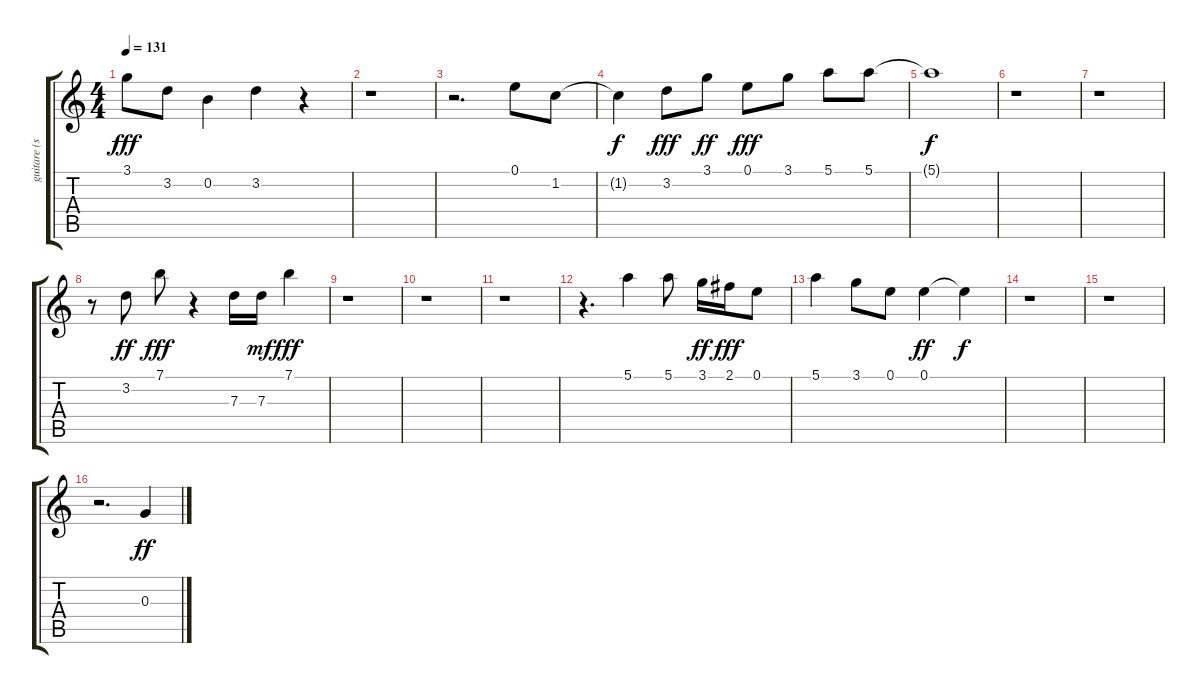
\track ("guitare (solo)" "guitare (s") {instrument electricguitarclean}
\staff {score tabs}
\tuning (E4 B3 G3 D3 A2 E2) {hide}
\ts (4 4)
\tempo 131
\clef g2
\ks c
3.1.8{dy fff} 3.2.8 0.2.4 3.2.4 r.4 |
r.1 |
r.2{d} 0.1.8 1.2.8 |
1.2{t}.4{dy f} 3.2.8{dy fff} 3.1.8{dy ff} 0.1.8{dy fff} 3.1.8 5.1.8 5.1.8 |
5.1{t}.1{dy f} |
r.1 |
r.1 |
r.8 3.2.8{dy ff} 7.1.8{dy fff} r.4 7.3.16 7.3.16{dy mf} 7.1.4{dy fff} |
r.1 |
r.1 |
r.1 |
r.4{d} 5.1.4 5.1.8 3.1.16{dy ff} 2.1.16{dy fff} 0.1.8 |
5.1.4 3.1.8 0.1.8 0.1.4{dy ff} 0.1{t}.4{dy f} |
r.1 |
r.1 |
r.2{d} 0.3.4{dy ff}
